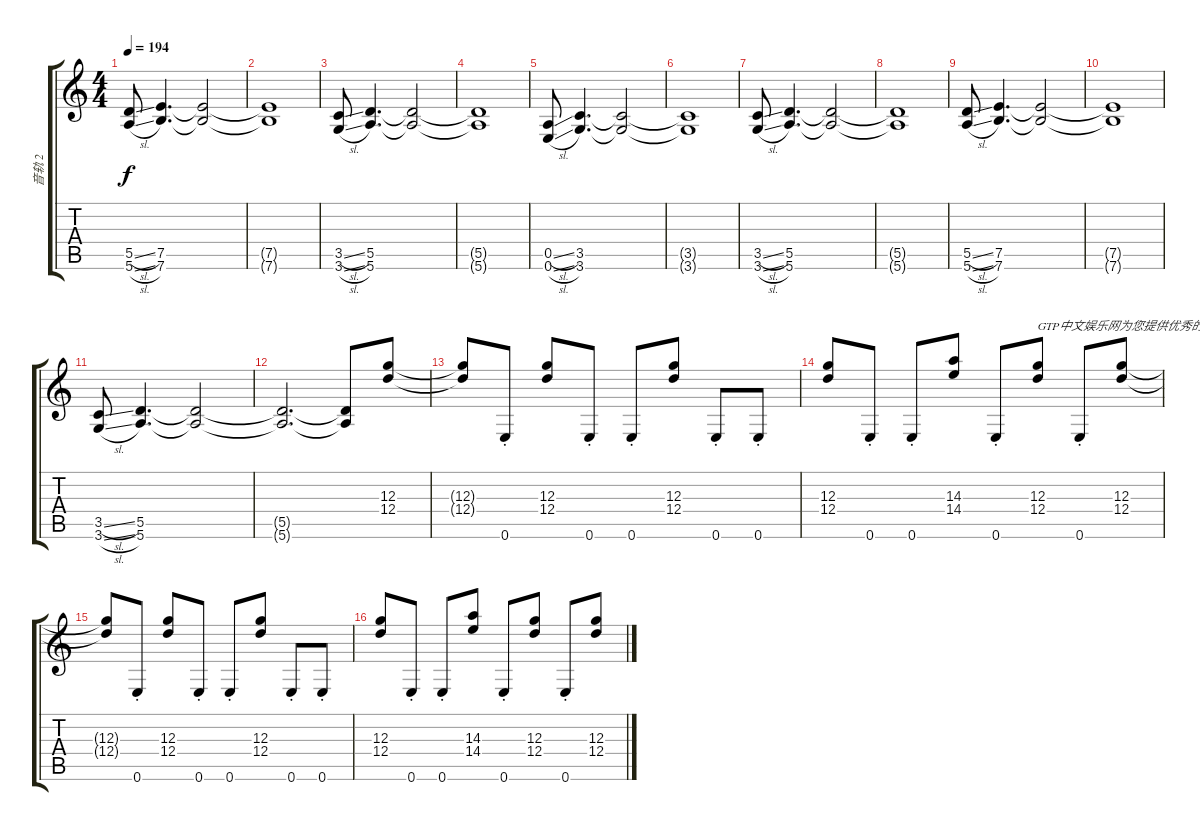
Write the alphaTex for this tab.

\track ("音轨 2" "音轨 2") {instrument overdrivenguitar}
\staff {score tabs}
\tuning (E4 B3 G3 D3 A2 E2) {hide}
\ts (4 4)
\tempo 194
\clef g2
\ks c
(5.5{sl} 5.6{sl}).8{dy f} (7.5 7.6).4{d} (7.5{t} 7.6{t}).2 |
(7.5{t} 7.6{t}).1 |
(3.5{sl} 3.6{sl}).8 (5.5 5.6).4{d} (5.5{t} 5.6{t}).2 |
(5.5{t} 5.6{t}).1 |
(0.5{sl} 0.6{sl}).8 (3.5 3.6).4{d} (3.5{t} 3.6{t}).2 |
(3.5{t} 3.6{t}).1 |
(3.5{sl} 3.6{sl}).8 (5.5 5.6).4{d} (5.5{t} 5.6{t}).2 |
(5.5{t} 5.6{t}).1 |
(5.5{sl} 5.6{sl}).8 (7.5 7.6).4{d} (7.5{t} 7.6{t}).2 |
(7.5{t} 7.6{t}).1 |
(3.5{sl} 3.6{sl}).8 (5.5 5.6).4{d} (5.5{t} 5.6{t}).2 |
(5.5{t} 5.6{t}).2{d} (5.5{t} 5.6{t}).8 (12.3 12.4).8 |
(12.3{t} 12.4{t}).8 0.6{st}.8 (12.3 12.4).8 0.6{st}.8 0.6{st}.8 (12.3 12.4).8 0.6{st}.8 0.6{st}.8 |
(12.3 12.4).8 0.6{st}.8 0.6{st}.8 (14.3 14.4).8 0.6{st}.8 (12.3 12.4).8{txt "GTP中文娱乐网为您提供优秀的谱子"} 0.6{st}.8 (12.3 12.4).8 |
(12.3{t} 12.4{t}).8 0.6{st}.8 (12.3 12.4).8 0.6{st}.8 0.6{st}.8 (12.3 12.4).8 0.6{st}.8 0.6{st}.8 |
(12.3 12.4).8 0.6{st}.8 0.6{st}.8 (14.3 14.4).8 0.6{st}.8 (12.3 12.4).8 0.6{st}.8 (12.3 12.4).8
